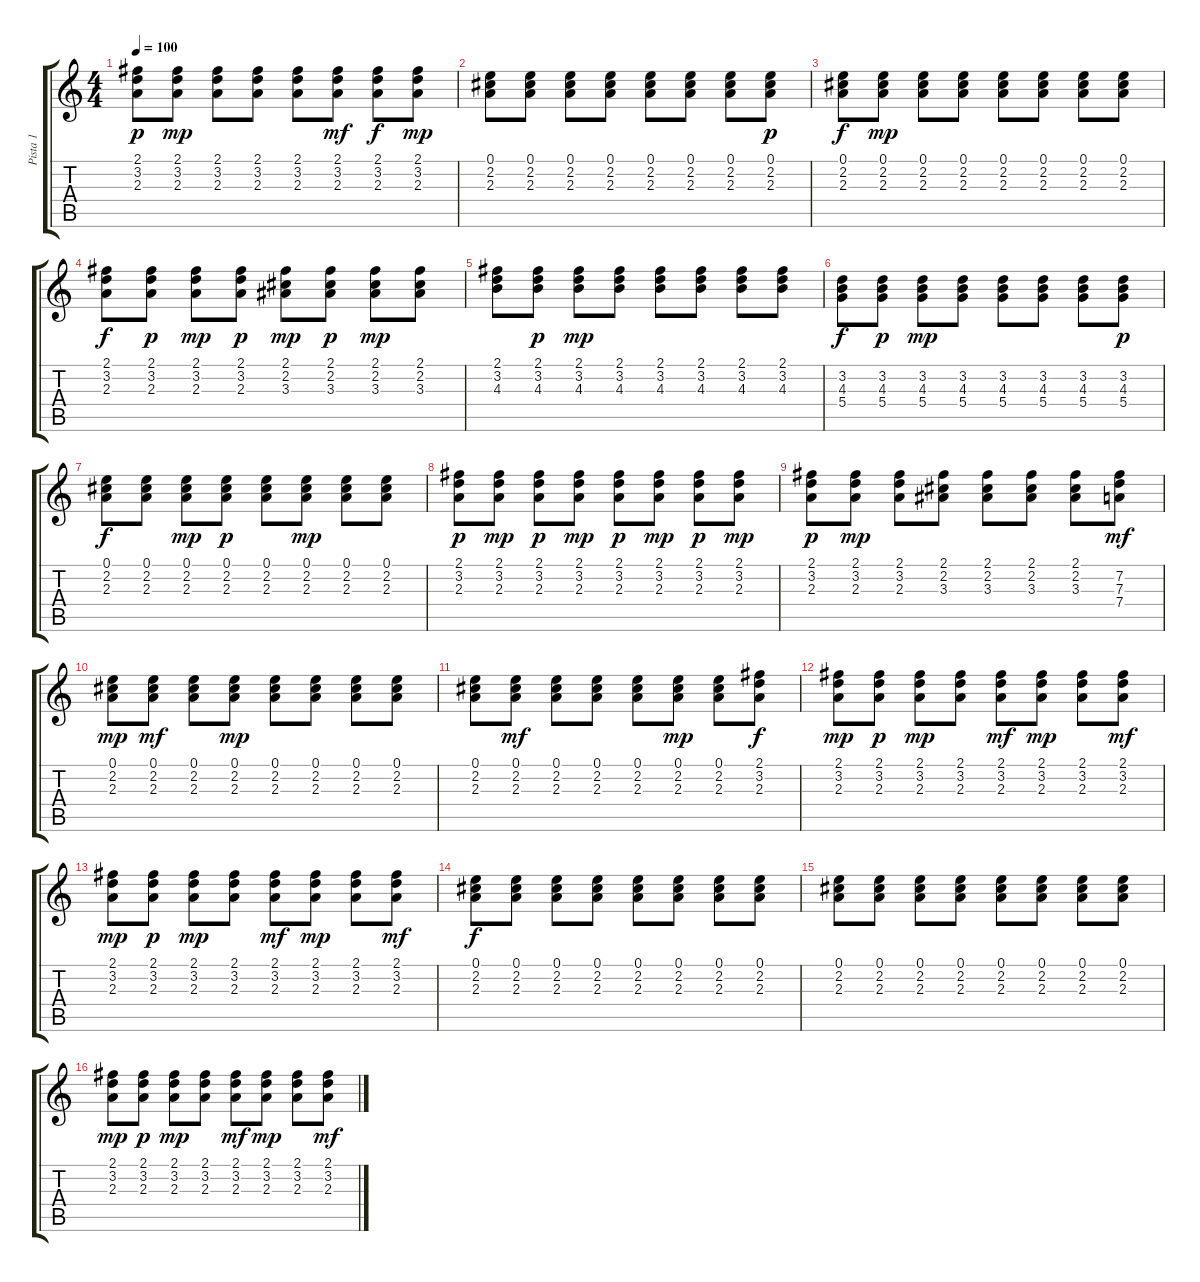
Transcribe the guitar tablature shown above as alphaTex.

\track ("Pista 1" "Pista 1") {instrument acousticguitarsteel}
\staff {score tabs}
\tuning (E4 B3 G3 D3 A2 E2) {hide}
\ts (4 4)
\tempo 100
\clef g2
\ks c
(2.1 3.2 2.3).8{dy p} (2.1 3.2 2.3).8{dy mp} (2.1 3.2 2.3).8 (2.1 3.2 2.3).8 (2.1 3.2 2.3).8 (2.1 3.2 2.3).8{dy mf} (2.1 3.2 2.3).8{dy f} (2.1 3.2 2.3).8{dy mp} |
(0.1 2.2 2.3).8 (0.1 2.2 2.3).8 (0.1 2.2 2.3).8 (0.1 2.2 2.3).8 (0.1 2.2 2.3).8 (0.1 2.2 2.3).8 (0.1 2.2 2.3).8 (0.1 2.2 2.3).8{dy p} |
(0.1 2.2 2.3).8{dy f} (0.1 2.2 2.3).8{dy mp} (0.1 2.2 2.3).8 (0.1 2.2 2.3).8 (0.1 2.2 2.3).8 (0.1 2.2 2.3).8 (0.1 2.2 2.3).8 (0.1 2.2 2.3).8 |
(2.1 3.2 2.3).8{dy f} (2.1 3.2 2.3).8{dy p} (2.1 3.2 2.3).8{dy mp} (2.1 3.2 2.3).8{dy p} (2.1 2.2 3.3).8{dy mp} (2.1 2.2 3.3).8{dy p} (2.1 2.2 3.3).8{dy mp} (2.1 2.2 3.3).8 |
(2.1 3.2 4.3).8 (2.1 3.2 4.3).8{dy p} (2.1 3.2 4.3).8{dy mp} (2.1 3.2 4.3).8 (2.1 3.2 4.3).8 (2.1 3.2 4.3).8 (2.1 3.2 4.3).8 (2.1 3.2 4.3).8 |
(3.2 4.3 5.4).8{dy f} (3.2 4.3 5.4).8{dy p} (3.2 4.3 5.4).8{dy mp} (3.2 4.3 5.4).8 (3.2 4.3 5.4).8 (3.2 4.3 5.4).8 (3.2 4.3 5.4).8 (3.2 4.3 5.4).8{dy p} |
(0.1 2.2 2.3).8{dy f} (0.1 2.2 2.3).8 (0.1 2.2 2.3).8{dy mp} (0.1 2.2 2.3).8{dy p} (0.1 2.2 2.3).8 (0.1 2.2 2.3).8{dy mp} (0.1 2.2 2.3).8 (0.1 2.2 2.3).8 |
(2.1 3.2 2.3).8{dy p} (2.1 3.2 2.3).8{dy mp} (2.1 3.2 2.3).8{dy p} (2.1 3.2 2.3).8{dy mp} (2.1 3.2 2.3).8{dy p} (2.1 3.2 2.3).8{dy mp} (2.1 3.2 2.3).8{dy p} (2.1 3.2 2.3).8{dy mp} |
(2.1 3.2 2.3).8{dy p} (2.1 3.2 2.3).8{dy mp} (2.1 3.2 2.3).8 (2.1 2.2 3.3).8 (2.1 2.2 3.3).8 (2.1 2.2 3.3).8 (2.1 2.2 3.3).8 (7.2 7.3 7.4).8{dy mf} |
(0.1 2.2 2.3).8{dy mp} (0.1 2.2 2.3).8{dy mf} (0.1 2.2 2.3).8 (0.1 2.2 2.3).8{dy mp} (0.1 2.2 2.3).8 (0.1 2.2 2.3).8 (0.1 2.2 2.3).8 (0.1 2.2 2.3).8 |
(0.1 2.2 2.3).8 (0.1 2.2 2.3).8{dy mf} (0.1 2.2 2.3).8 (0.1 2.2 2.3).8 (0.1 2.2 2.3).8 (0.1 2.2 2.3).8{dy mp} (0.1 2.2 2.3).8 (2.1 3.2 2.3).8{dy f} |
(2.1 3.2 2.3).8{dy mp} (2.1 3.2 2.3).8{dy p} (2.1 3.2 2.3).8{dy mp} (2.1 3.2 2.3).8 (2.1 3.2 2.3).8{dy mf} (2.1 3.2 2.3).8{dy mp} (2.1 3.2 2.3).8 (2.1 3.2 2.3).8{dy mf} |
(2.1 3.2 2.3).8{dy mp} (2.1 3.2 2.3).8{dy p} (2.1 3.2 2.3).8{dy mp} (2.1 3.2 2.3).8 (2.1 3.2 2.3).8{dy mf} (2.1 3.2 2.3).8{dy mp} (2.1 3.2 2.3).8 (2.1 3.2 2.3).8{dy mf} |
(0.1 2.2 2.3).8{dy f} (0.1 2.2 2.3).8 (0.1 2.2 2.3).8 (0.1 2.2 2.3).8 (0.1 2.2 2.3).8 (0.1 2.2 2.3).8 (0.1 2.2 2.3).8 (0.1 2.2 2.3).8 |
(0.1 2.2 2.3).8 (0.1 2.2 2.3).8 (0.1 2.2 2.3).8 (0.1 2.2 2.3).8 (0.1 2.2 2.3).8 (0.1 2.2 2.3).8 (0.1 2.2 2.3).8 (0.1 2.2 2.3).8 |
(2.1 3.2 2.3).8{dy mp} (2.1 3.2 2.3).8{dy p} (2.1 3.2 2.3).8{dy mp} (2.1 3.2 2.3).8 (2.1 3.2 2.3).8{dy mf} (2.1 3.2 2.3).8{dy mp} (2.1 3.2 2.3).8 (2.1 3.2 2.3).8{dy mf}
